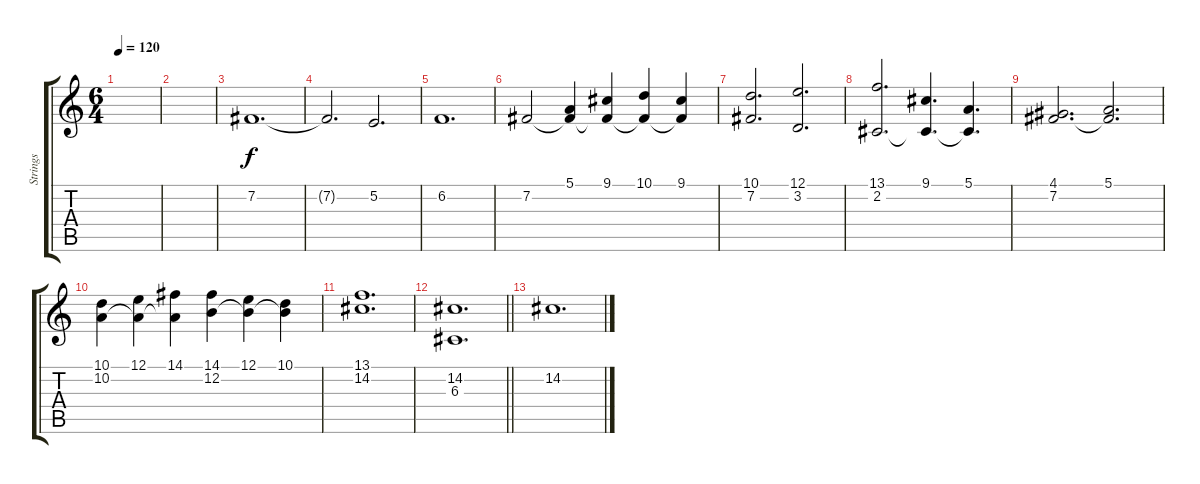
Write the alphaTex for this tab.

\track ("Strings" "Strings") {instrument stringensemble1}
\staff {score tabs}
\tuning (E4 B3 G3 D3 A2 E2) {hide}
\ts (6 4)
\tempo 120
\clef g2
\ks c
|
|
7.2.1{d volume 13} |
7.2{t}.2{d} 5.2.2{d} |
6.2.1{d} |
7.2.2 (5.1 7.2{t}).4 (9.1 7.2{t}).4 (10.1 7.2{t}).4 (9.1 7.2{t}).4 |
(10.1 7.2).2{d} (12.1 3.2).2{d} |
(13.1 2.2).2{d} (9.1 2.2{t}).4{d} (5.1 2.2{t}).4{d} |
(4.1 7.2).2{d} (5.1 7.2{t}).2{d} |
(10.1 10.2).4 (12.1 10.2{t}).4 (14.1 10.2{t}).4 (14.1 12.2).4 (12.1 12.2{t}).4 (10.1 12.2{t}).4 |
(13.1 14.2).1{d} |
\barLineRight lightlight
(14.2 6.3).1{d volume 3} |
14.2.1{d}
